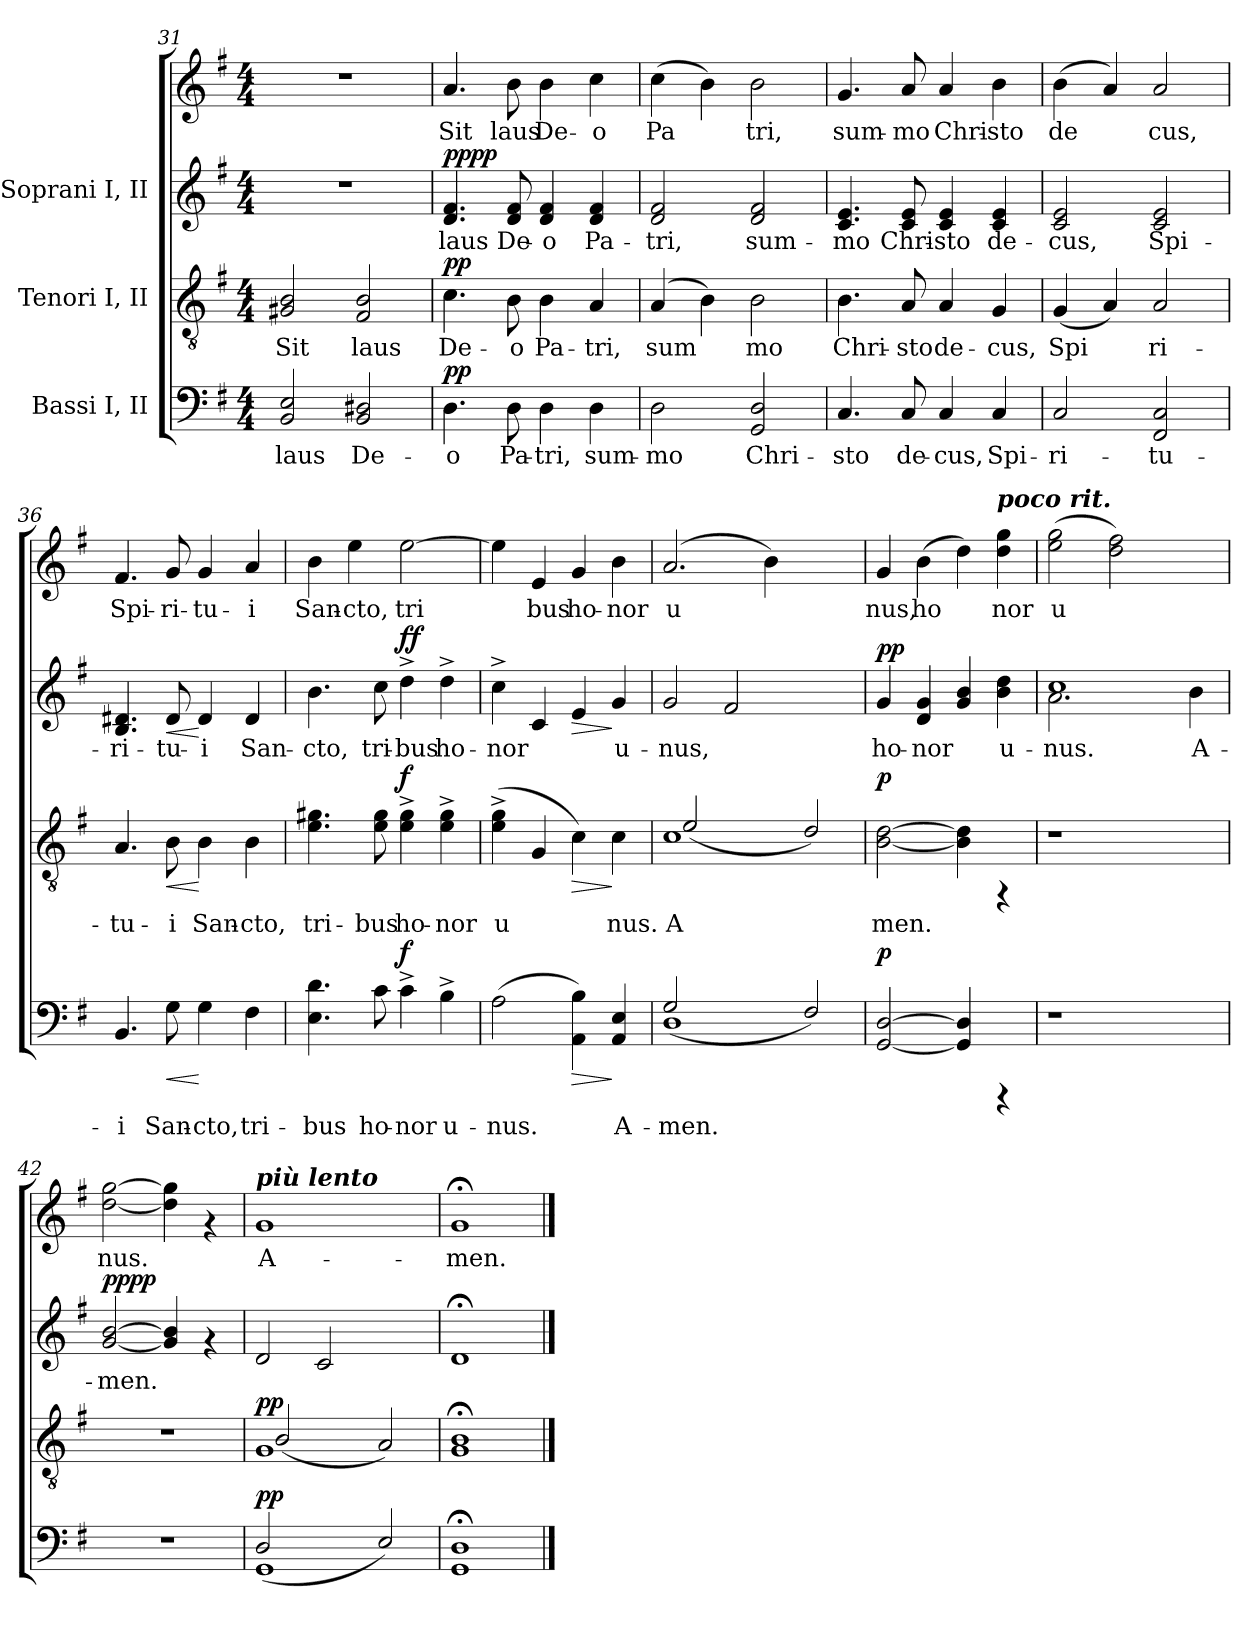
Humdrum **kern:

**kern	**text	**dynam	**kern	**text	**dynam	**kern	**text	**kern	**text	**dynam
*part3	*part3	*part3	*part2	*part2	*part2	*part1	*part1	*part1	*part1	*part1
*staff4	*staff4	*staff4	*staff3	*staff3	*staff3	*staff2	*staff2	*staff1	*staff1	*staff1/2
*I"Bassi I, II	*	*	*I"Tenori I, II	*	*	*I"Soprani I, II	*	*	*	*
*clefF4	*	*	*clefGv2	*	*	*clefG2	*	*clefG2	*	*
*k[f#]	*	*	*k[f#]	*	*	*k[f#]	*	*k[f#]	*	*
*G:	*	*	*G:	*	*	*G:	*	*G:	*	*
*M4/4	*	*	*M4/4	*	*	*M4/4	*	*M4/4	*	*
=31	=31	=31	=31	=31	=31	=31	=31	=31	=31	=31
!	!LO:LY:b	!	!	!LO:LY:b	!	!	!	!	!	!
2E/ 2BB/	laus	.	2B/ 2G#X/	Sit	.	1r	.	1r	.	.
!	!LO:LY:b	!	!	!LO:LY:b	!	!	!	!	!	!
2D#X/ 2BB/	De-	.	2B/ 2F#/	laus	.	.	.	.	.	.
=32	=32	=32	=32	=32	=32	=32	=32	=32	=32	=32
!	!LO:LY:b	!LO:DY:a	!	!LO:LY:b	!LO:DY:a	!	!LO:LY:b	!	!LO:LY:b	!LO:DY:a=2
!	!	!	!	!	!	!	!	!	!	!LO:DY:n=1:a
4.D\	-o	pp	4.c\	De-	pp	4.f#/ 4.d/	laus	4.a/	Sit	pp pp
!	!LO:LY:b	!	!	!LO:LY:b	!	!	!LO:LY:b	!	!LO:LY:b	!
8D\	Pa-	.	8B\	-o	.	8f#/ 8d/	De-	8b\	laus	.
!	!LO:LY:b	!	!	!LO:LY:b	!	!	!LO:LY:b	!	!LO:LY:b	!
4D\	-tri,	.	4B\	Pa-	.	4f#/ 4d/	-o	4b\	De-	.
!	!LO:LY:b	!	!	!LO:LY:b	!	!	!LO:LY:b	!	!LO:LY:b	!
4D\	sum-	.	4A/	-tri,	.	4f#/ 4d/	Pa-	4cc\	-o	.
!!LO:LB:g=z
=33	=33	=33	=33	=33	=33	=33	=33	=33	=33	=33
!	!LO:LY:b	!	!	!LO:LY:b	!	!	!LO:LY:b	!	!LO:LY:b	!
2D\	-mo	.	(>4A/	sum-	.	2f#/ 2d/	tri,	(>4cc\	-Pa-	.
!	!	!	!	!LO:LY:b	!	!	!	!	!LO:LY:b	!
.	.	.	4B\)	-	.	.	.	4b\)	-	.
!	!LO:LY:b	!	!	!LO:LY:b	!	!	!LO:LY:b	!	!LO:LY:b	!
2D/ 2GG/	Chri-	.	2B\	mo	.	2f#/ 2d/	sum-	2b\	tri,	.
=34	=34	=34	=34	=34	=34	=34	=34	=34	=34	=34
!	!LO:LY:b	!	!	!LO:LY:b	!	!	!LO:LY:b	!	!LO:LY:b	!
4.C/	-sto	.	4.B\	Chri-	.	4.e/ 4.c/	mo	4.g/	-sum-	.
!	!LO:LY:b	!	!	!LO:LY:b	!	!	!LO:LY:b	!	!LO:LY:b	!
8C/	de-	.	8A/	-sto	.	8e/ 8c/	Chri-	8a/	-mo	.
!	!LO:LY:b	!	!	!LO:LY:b	!	!	!LO:LY:b	!	!LO:LY:b	!
4C/	-cus,	.	4A/	de-	.	4e/ 4c/	-sto	4a/	Chri-	.
!	!LO:LY:b	!	!	!LO:LY:b	!	!	!LO:LY:b	!	!LO:LY:b	!
4C/	Spi-	.	4G/	-cus,	.	4e/ 4c/	de-	4b\	-sto	.
=35	=35	=35	=35	=35	=35	=35	=35	=35	=35	=35
!	!LO:LY:b	!	!	!LO:LY:b	!	!	!LO:LY:b	!	!LO:LY:b	!
2C/	-ri-	.	(>4G/	Spi-	.	2e/ 2c/	cus,	(>4b\	-de-	.
!	!	!	!	!LO:LY:b	!	!	!	!	!LO:LY:b	!
.	.	.	4A/)	-	.	.	.	4a/)	-	.
!	!LO:LY:b	!	!	!LO:LY:b	!	!	!LO:LY:b	!	!LO:LY:b	!
2C/ 2FF#/	-tu-	.	2A/	ri-	.	2e/ 2c/	Spi-	2a/	cus,	.
=36	=36	=36	=36	=36	=36	=36	=36	=36	=36	=36
!	!LO:LY:b	!	!	!LO:LY:b	!	!	!LO:LY:b	!	!LO:LY:b	!
4.BB/	-i	.	4.A/	-tu-	.	4.d#X/ 4.B/	ri-	4.f#/	-Spi-	.
!	!LO:LY:b	!LO:HP:b	!	!LO:LY:b	!LO:HP:b	!	!LO:LY:b	!	!LO:LY:b	!LO:HP:b=2
!	!	!	!	!	!	!	!	!	!	!LO:HP:n=1:b
8G\	San-	<	8B\	-i	<	8d#/	-tu-	8g/	-ri-	< <
!	!LO:LY:b	!	!	!LO:LY:b	!	!	!LO:LY:b	!	!LO:LY:b	!
4G\	-cto,	[	4B\	San-	[	4d#/	-i	4g/	-tu-	[
!	!LO:LY:b	!	!	!LO:LY:b	!	!	!LO:LY:b	!	!LO:LY:b	!
4F#\	tri-	.	4B\	-cto,	.	4d#/	San-	4a/	-i	.
!!LO:LB:g=z
=37	=37	=37	=37	=37	=37	=37	=37	=37	=37	=37
!	!LO:LY:b	!	!	!LO:LY:b	!	!	!LO:LY:b	!	!LO:LY:b	!
4.d\ 4.E\	-bus	.	4.g#X\ 4.e\	tri-	.	4.b\	-cto,	4b\	-San-	.
!	!	!	!	!	!	!	!	!	!LO:LY:b	!
.	.	.	.	.	.	.	.	4ee\	-cto,	.
!	!LO:LY:b	!	!	!LO:LY:b	!	!	!LO:LY:b	!	!	!
8c\	ho-	.	8g#\ 8e\	-bus	.	8cc\	tri-	.	.	.
!	!LO:LY:b	!LO:DY:a	!	!LO:LY:b	!LO:DY:a	!	!LO:LY:b	!	!LO:LY:b	!LO:DY:a=2
!	!	!	!	!	!	!	!	!	!	!LO:DY:n=1:a
4c^>\	-nor	f	4g#\^> 4e\^>	ho-	f	4dd^>\	-bus	[>2ee\	tri-	f f
!	!LO:LY:b	!	!	!LO:LY:b	!	!	!LO:LY:b	!	!	!
4B^>\	u-	.	4g#\^> 4e\^>	-nor	.	4dd^>\	ho-	.	.	.
.	.	.	.	.	.	.	.	.	.	[
=38	=38	=38	=38	=38	=38	=38	=38	=38	=38	=38
!	!LO:LY:b	!	!	!LO:LY:b	!	!	!LO:LY:b	!	!LO:LY:b	!
(>2A\	-nus.	.	(>4g\^> 4e\^>	u-	.	4cc^>\	nor	4ee\]	-	.
!	!	!	!	!LO:LY:b	!	!	!LO:LY:b	!	!LO:LY:b	!
.	.	.	4G/	-	.	4c/	.	4e/	bus	.
!	!LO:LY:b	!LO:HP:b	!	!LO:LY:b	!LO:HP:b	!	!LO:LY:b	!	!LO:LY:b	!LO:HP:b=2
!	!	!	!	!	!	!	!	!	!	!LO:HP:n=1:b
4B\ 4AA\)	.	>	4c\)	.	>	4e/	.	4g/	ho-	> >
!	!LO:LY:b	!	!	!LO:LY:b	!	!	!LO:LY:b	!	!LO:LY:b	!
4E/ 4AA/	A-	]	4c\	nus.	]	4g/	u-	4b\	-nor	]
=39	=39	=39	=39	=39	=39	=39	=39	=39	=39	=39
*^	*	*	*	*	*	*	*	*	*	*
!	!	!LO:LY:b	!	!	!LO:LY:b	!	!	!LO:LY:b	!	!LO:LY:b	!
*	*	*	*	*^	*	*	*	*	*	*	*
1D	(>2G/	-men.	.	1c	(>2e/	A-	.	2g/	-nus,	(>2.a/	-u-	.
!	!	!	!	!	!	!	!	!	!LO:LY:b	!	!	!
.	1ryy	.	.	.	1ryy	.	.	2f#/	.	.	.	.
!	!	!	!	!	!	!	!	!	!	!	!LO:LY:b	!
.	.	.	.	.	.	.	.	.	.	4b\)	--	.
!	!	!LO:LY:b	!	!	!	!LO:LY:b	!	!	!	!	!	!
2F#/)	.	.	.	2d/)	.	--	.	2ryy	.	2ryy	.	]
*v	*v	*	*	*	*	*	*	*	*	*	*	*
*	*	*	*v	*v	*	*	*	*	*	*	*
=40	=40	=40	=40	=40	=40	=40	=40	=40	=40	=40
!	!	!LO:DY:a	!	!LO:LY:b	!LO:DY:a	!	!LO:LY:b	!	!LO:LY:b	!LO:DY:a=2
!	!	!	!	!	!	!	!	!	!	!LO:DY:n=1:a
[<2D/ [<2GG/	.	p	[>2d\ [>2B\	-men.	p	4g/	ho-	4g/	nus,	p p
!	!	!	!	!	!	!	!LO:LY:b	!	!LO:LY:b	!
.	.	.	.	.	.	4g/ 4d/	-nor	(>4b\	ho-	.
!	!	!	!	!LO:LY:b	!	!	!LO:LY:b	!	!LO:LY:b	!
4D/] 4GG/]	.	.	4d\] 4B\]	.	.	4b/ 4g/	.	4dd\)	-	.
!	!	!	!	!	!	!	!	!LO:TX:a:Bi:t=poco rit.	!	!
!	!	!	!	!	!	!	!LO:LY:b	!	!LO:LY:b	!
4rCCC	.	.	4rFF	.	.	4dd\ 4b\	u-	4gg\ 4dd\	nor	.
=41	=41	=41	=41	=41	=41	=41	=41	=41	=41	=41
*	*	*	*	*	*	*^	*	*	*	*
!	!	!	!	!	!	!	!	!LO:LY:b	!	!LO:LY:b	!
1r	.	.	1r	.	.	1cc	2.a\	-nus.	(>2gg\ 2ee\	-u-	.
!	!	!	!	!	!	!	!	!	!	!LO:LY:b	!
.	.	.	.	.	.	.	.	.	2ff#\ 2dd\)	--	.
.	.	.	.	.	.	.	2ryy	.	.	.	.
!	!	!	!	!	!	!	!	!LO:LY:b	!	!	!
4ryy	.	.	4ryy	.	.	4b\	.	A-	4ryy	.	.
*	*	*	*	*	*	*v	*v	*	*	*	*
!!LO:PB:g=z
=42	=42	=42	=42	=42	=42	=42	=42	=42	=42	=42
!	!	!	!	!	!	!	!LO:LY:b	!	!LO:LY:b	!LO:DY:a=2
!	!	!	!	!	!	!	!	!	!	!LO:DY:n=1:a
1r	.	.	1r	.	.	[<2b/ [<2g/	men.	[>2gg\ [>2dd\	-nus.	pp pp
!	!	!	!	!	!	!	!LO:LY:b	!	!LO:LY:b	!
.	.	.	.	.	.	4b/] 4g/]	.	4gg\] 4dd\]	.	.
.	.	.	.	.	.	4rf	.	4rf	.	.
=43	=43	=43	=43	=43	=43	=43	=43	=43	=43	=43
*^	*	*	*^	*	*	*	*	*	*	*
!	!	!	!	!	!	!	!	!	!	!LO:TX:a:Bi:t=più lento	!	!
!	!	!	!LO:DY:a	!	!	!	!LO:DY:a	!	!	!	!LO:LY:b	!
1GG	(>2D/	.	pp	1G	(>2B/	.	pp	2d/	.	1g	A-	.
.	1ryy	.	.	.	1ryy	.	.	2c/	.	.	.	.
2E/)	.	.	.	2A/)	.	.	.	2ryy	.	2ryy	.	.
*v	*v	*	*	*	*	*	*	*	*	*	*	*
*	*	*	*v	*v	*	*	*	*	*	*	*
=44	=44	=44	=44	=44	=44	=44	=44	=44	=44	=44
!	!	!	!	!	!	!	!	!	!LO:LY:b	!
1D;< 1GG;<	.	.	1B;< 1G;<	.	.	1d;<	.	1g;<	-men.	.
==	==	==	==	==	==	==	==	==	==	==
*-	*-	*-	*-	*-	*-	*-	*-	*-	*-	*-
